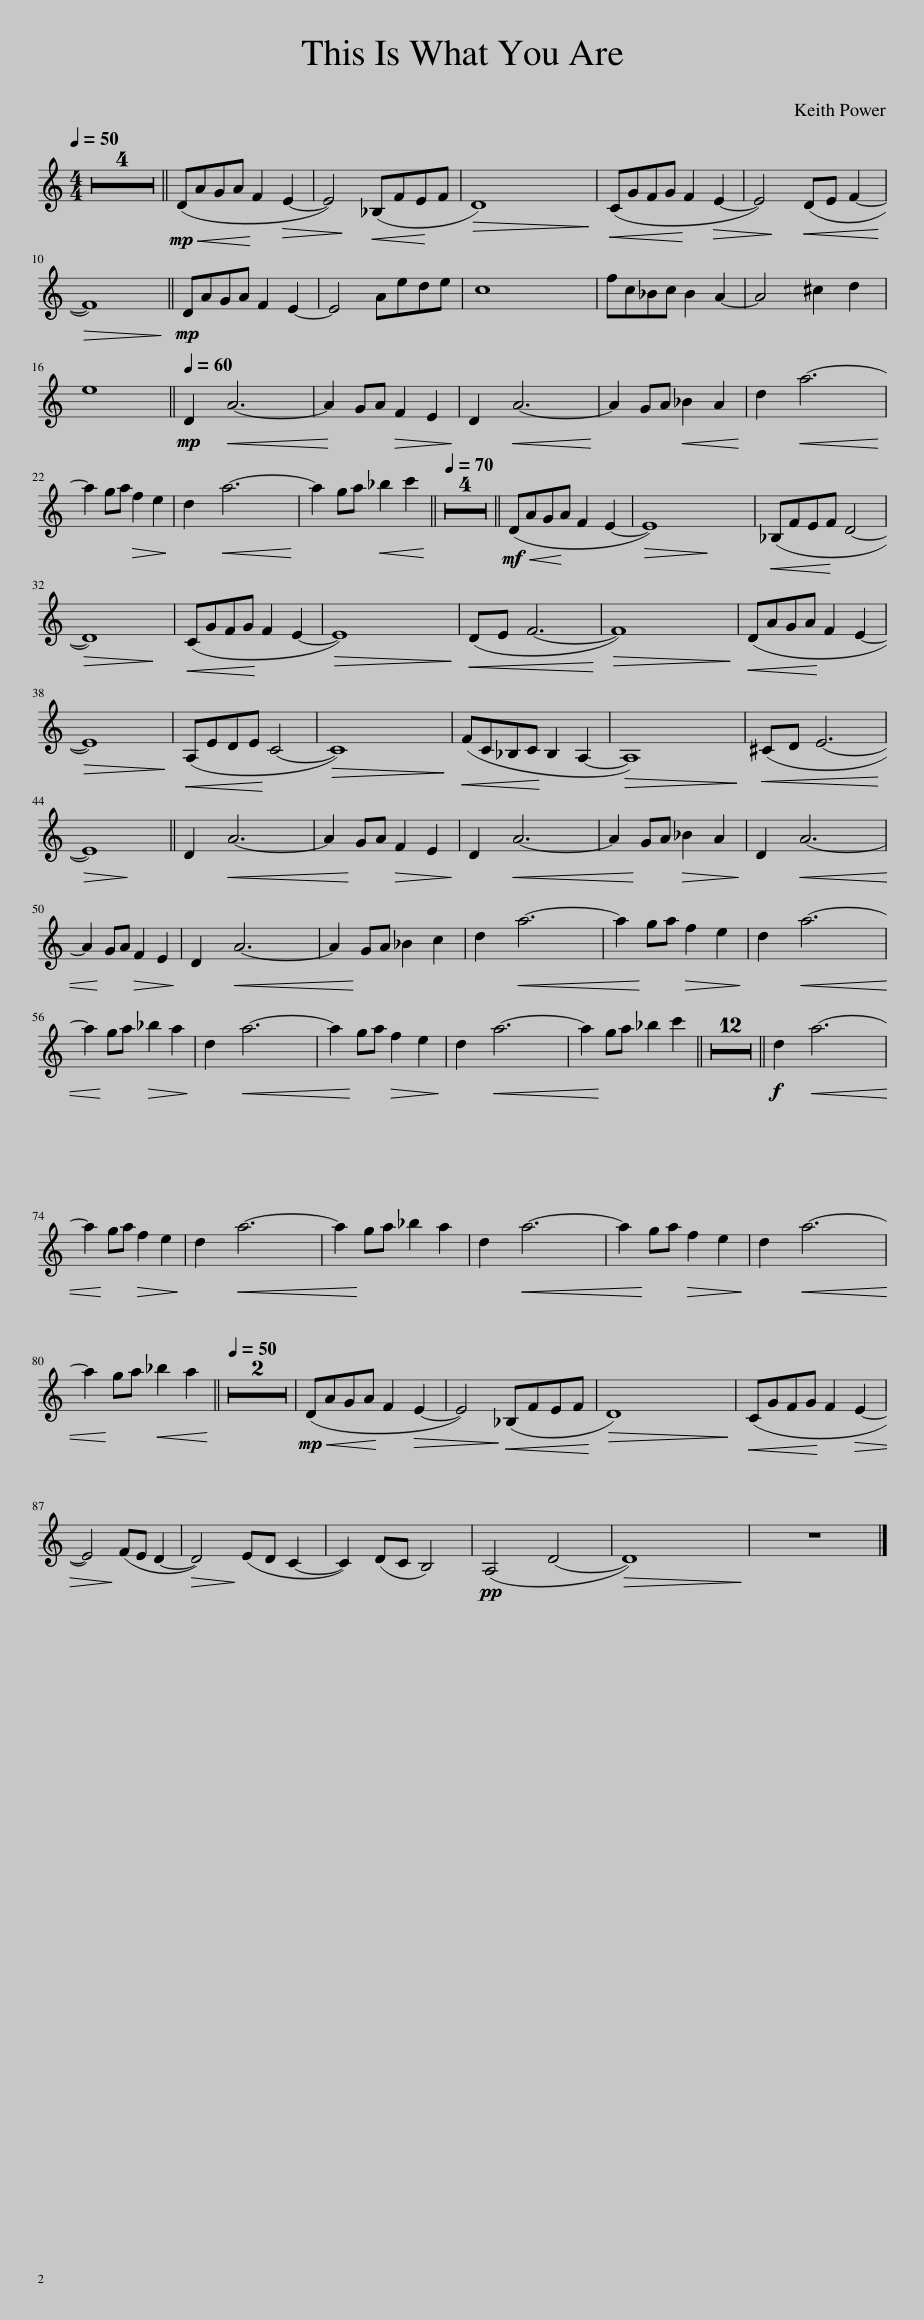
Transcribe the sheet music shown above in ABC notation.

X:1
L:1/8
Q:1/4=50
M:4/4
I:linebreak $
K:C
V:1 treble
V:1
 z8 | z8 | z8 | z8 ||!mp!!<(! (DAGA F2!>(! E2-!<)!!>)! | %5
 E4)!<(! (_B,FEF!<)! |!>(! D8)!>)! |!<(! (CGFG F2!>(! E2-!<)!!>)! | E4)!<(! (DE F2-!<)! |$!>(! F8)!>)! || %10
!mp! DAGA F2 E2- | E4 Aede | c8 | fc_Bc B2 A2- | A4 ^c2 d2 |$ %15
 e8 ||!mp![Q:1/4=60] D2!<(! A6-!<)! | A2 GA!>(! F2 E2!>)! | D2!<(! A6-!<)! | A2 GA!<(! _B2 A2!<)! | %20
 d2!<(! a6-!<)! |$ a2 ga!>(! f2 e2!>)! | d2!<(! a6-!<)! | a2 ga!<(! _b2 c'2!<)! ||[Q:1/4=70] z8 | %25
 z8 | z8 | z8 ||!mf!!<(! (DAGA F2 E2-!<)! |!>(! E8)!>)! | %30
!<(! (_B,FEF D4-!<)! |$!>(! D8)!>)! |!<(! (CGFG!<)! F2 E2- |!>(! E8)!>)! |!<(! (DE F6-!<)! | %35
!>(! F8)!>)! |!<(! (DAGA!<)! F2 E2- |$!>(! E8)!>)! |!<(! (A,EDE!<)! C4- |!>(! C8)!>)! | %40
!<(! (FC_B,C!<)! B,2 A,2- |!>(! A,8)!>)! |!<(! (^CD E6-!<)! |$!>(! E8)!>)! || D2!<(! A6- | %45
 A2!<)! GA!>(! F2 E2!>)! | D2!<(! A6- | A2!<)! GA!>(! _B2 A2!>)! | D2!<(! A6- |$ A2!<)! GA!>(! F2 E2!>)! | %50
 D2!<(! A6- | A2!<)! GA _B2 c2 | d2!<(! a6- | a2!<)! ga!>(! f2 e2!>)! | d2!<(! a6- |$ %55
 a2!<)! ga!>(! _b2 a2!>)! | d2!<(! a6- | a2!<)! ga!>(! f2 e2!>)! | d2!<(! a6- | a2!<)! ga _b2 c'2 || %60
 z8 | z8 | z8 | z8 | z8 | %65
 z8 | z8 | z8 | z8 | z8 | %70
 z8 | z8 ||!f! d2!<(! a6- |$ a2!<)! ga!>(! f2 e2!>)! | d2!<(! a6- | %75
 a2!<)! ga _b2 a2 | d2!<(! a6- | a2!<)! ga!>(! f2 e2!>)! | d2!<(! a6- |$ a2!<)! ga!<(! _b2 a2!<)! || %80
[Q:1/4=50] z8 | z8 |!mp!!<(! (DAGA!<)! F2!>(! E2- | E4)!>)!!<(! (_B,FEF!<)! |!>(! D8)!>)! | %85
!<(! (CGFG!<)! F2!>(! E2- |$ E4)!>)! (FE D2- |!>(! D4)!>)! (ED C2- | C2) (DC B,4) |!pp! (A,4 D4- | %90
!>(! D8)!>)! | z8 |] %92
